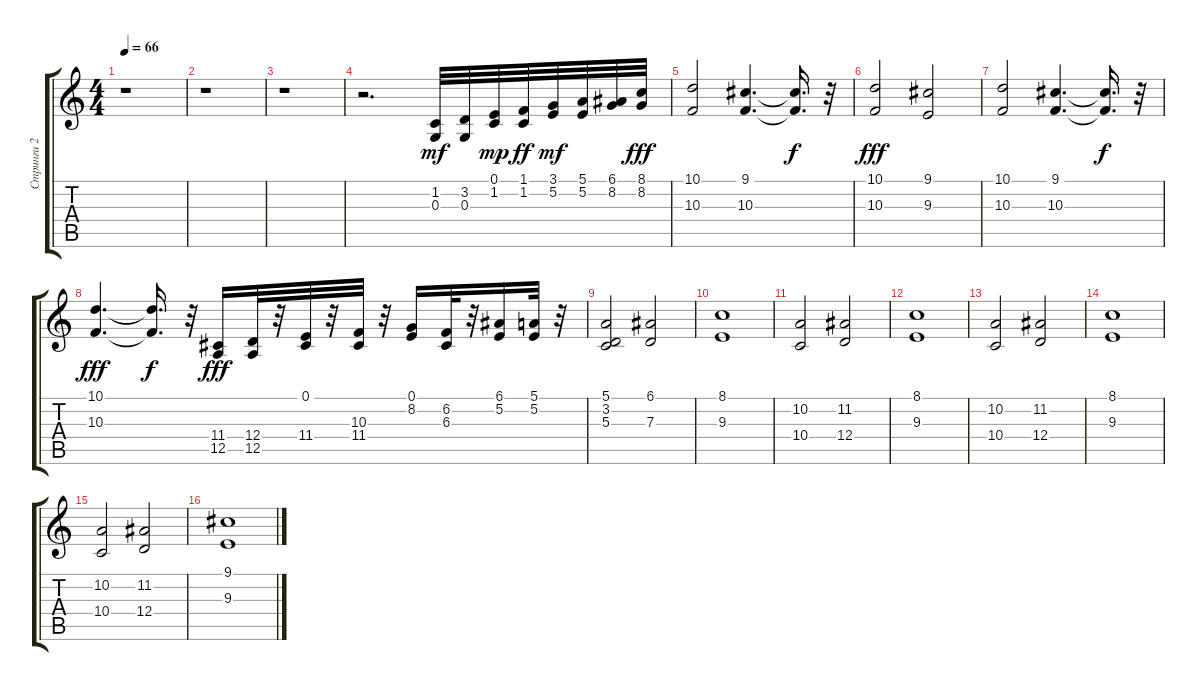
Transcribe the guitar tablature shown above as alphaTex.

\track ("Стринги 2" "Стринги 2") {instrument tremolostrings}
\staff {score tabs}
\tuning (E4 B3 G3 D3 A2 E2) {hide}
\ts (4 4)
\tempo 66
\clef g2
\ks c
r.1{dy ff} |
r.1 |
r.1 |
r.2{d} (1.2 0.3).32{dy mf} (3.2 0.3).32 (0.1 1.2).32{dy mp} (1.1 1.2).32{dy ff} (3.1 5.2).32{dy mf} (5.1 5.2).32 (6.1 8.2).32 (8.1 8.2).32{dy fff} |
(10.1 10.3).2 (9.1 10.3).4{d} (9.1{t} 10.3{t}).16{d dy f} r.32 |
(10.1 10.3).2{dy fff} (9.1 9.3).2 |
(10.1 10.3).2 (9.1 10.3).4{d} (9.1{t} 10.3{t}).16{d dy f} r.32 |
(10.1 10.3).4{d dy fff} (10.1{t} 10.3{t}).16{d dy f} r.32 (11.4 12.5).16{dy fff} (12.4 12.5).32 r.32 (0.1 11.4).32 r.32 (10.3 11.4).32 r.32 (0.1 8.2).16 (6.2 6.3).32 r.32 (6.1 5.2).16 (5.1 5.2).32 r.32 |
(5.1 3.2 5.3).2 (6.1 7.3).2 |
(8.1 9.3).1 |
(10.2 10.4).2 (11.2 12.4).2 |
(8.1 9.3).1 |
(10.2 10.4).2 (11.2 12.4).2 |
(8.1 9.3).1 |
(10.2 10.4).2 (11.2 12.4).2 |
(9.1 9.3).1
